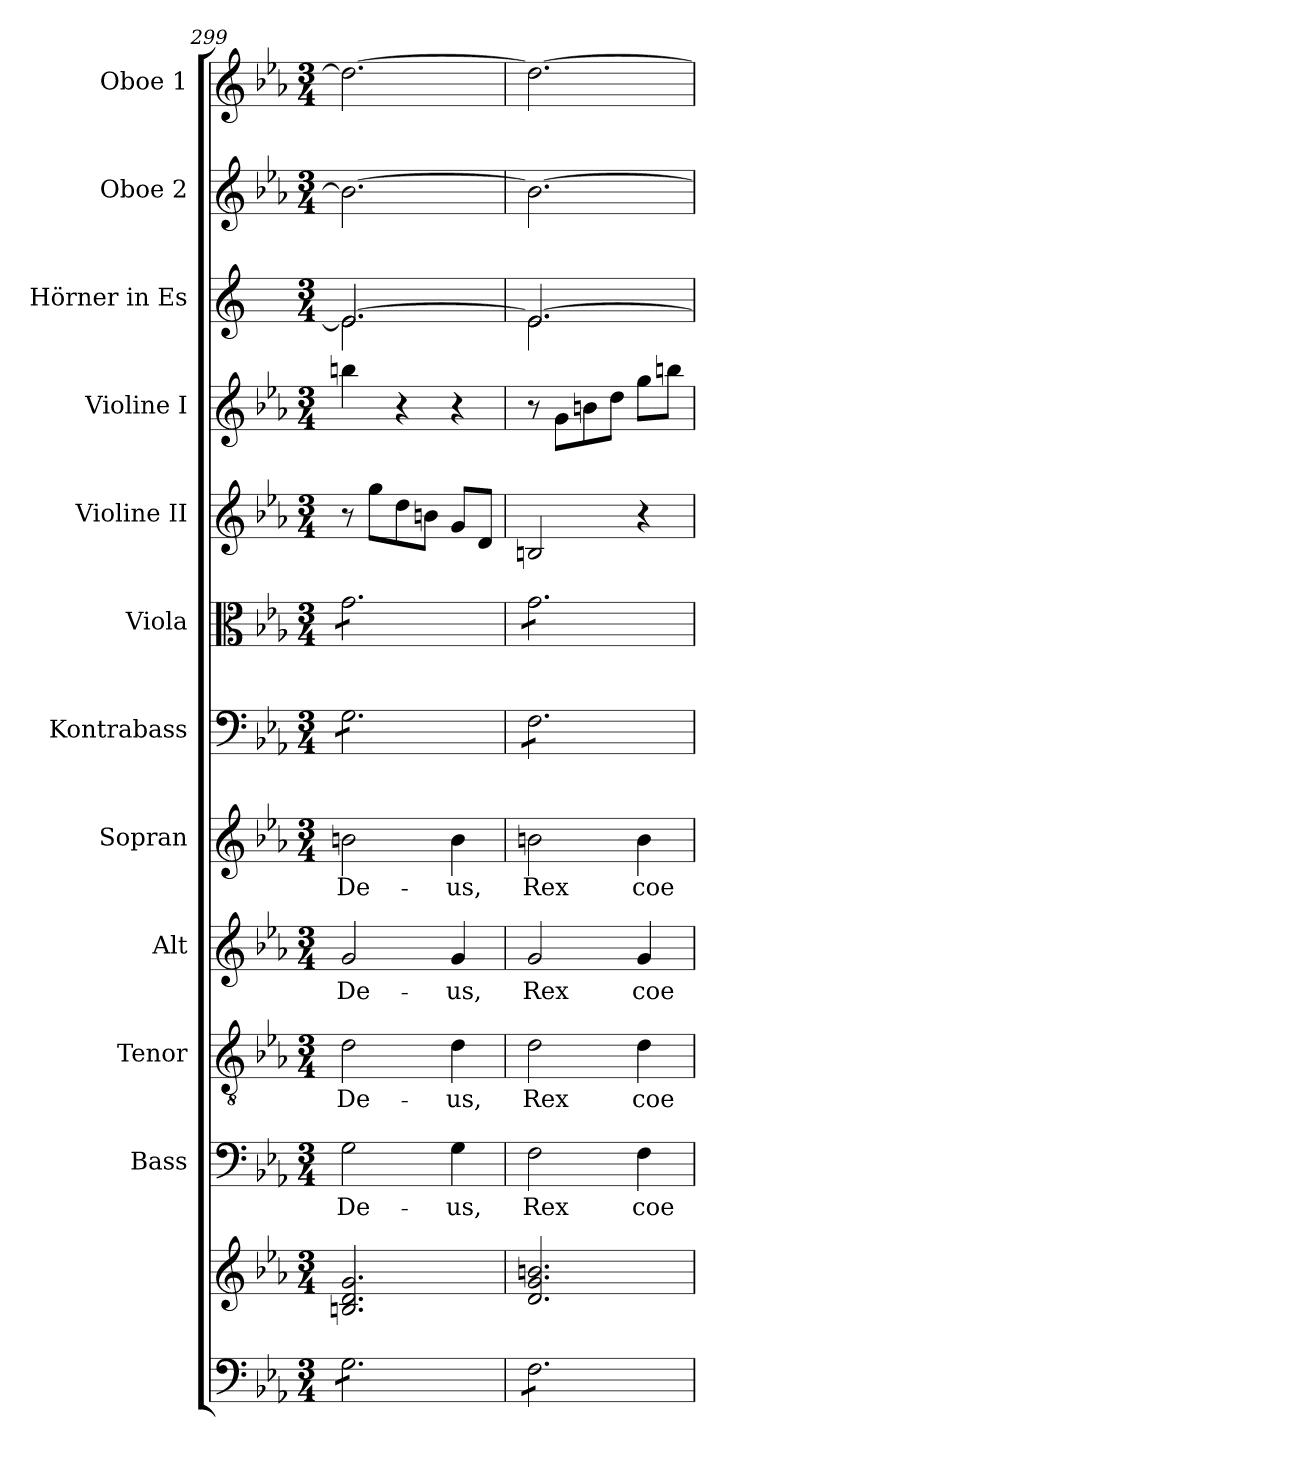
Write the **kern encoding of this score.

**kern	**kern	**kern	**text	**kern	**text	**kern	**text	**kern	**text	**kern	**kern	**kern	**kern	**kern	**kern	**kern
*part12	*part12	*part11	*part11	*part10	*part10	*part9	*part9	*part8	*part8	*part7	*part6	*part5	*part4	*part3	*part2	*part1
*staff13	*staff12	*staff11	*staff11	*staff10	*staff10	*staff9	*staff9	*staff8	*staff8	*staff7	*staff6	*staff5	*staff4	*staff3	*staff2	*staff1
*	*	*I"Bass	*	*I"Tenor	*	*I"Alt	*	*I"Sopran	*	*I"Kontrabass	*I"Viola	*I"Violine II	*I"Violine I	*I"Hörner in Es	*I"Oboe 2	*I"Oboe 1
*	*	*I'B.	*	*I'T.	*	*I'A.	*	*I'S.	*	*I'Kb.	*I'Vla.	*I'Vl. II	*I'Vl. I	*	*I'Ob. 2	*I'Ob. 1
!!LO:PB:g=z
*clefF4	*clefG2	*clefF4	*	*clefGv2	*	*clefG2	*	*clefG2	*	*clefF4	*clefC3	*clefG2	*clefG2	*clefG2	*clefG2	*clefG2
*	*	*	*	*	*	*	*	*	*	*ITrd7c12	*	*	*	*ITrd5c9	*	*
*k[b-e-a-]	*k[b-e-a-]	*k[b-e-a-]	*	*k[b-e-a-]	*	*k[b-e-a-]	*	*k[b-e-a-]	*	*k[b-e-a-]	*k[b-e-a-]	*k[b-e-a-]	*k[b-e-a-]	*k[b-e-a-]	*k[b-e-a-]	*k[b-e-a-]
*E-:	*E-:	*E-:	*	*E-:	*	*E-:	*	*E-:	*	*E-:	*E-:	*E-:	*E-:	*E-:	*E-:	*E-:
*M3/4	*M3/4	*M3/4	*	*M3/4	*	*M3/4	*	*M3/4	*	*M3/4	*M3/4	*M3/4	*M3/4	*M3/4	*M3/4	*M3/4
=299	=299	=299	=299	=299	=299	=299	=299	=299	=299	=299	=299	=299	=299	=299	=299	=299
!	!	!	!LO:LY:b	!	!LO:LY:b	!	!LO:LY:b	!	!LO:LY:b	!	!	!	!	!	!	!
*	*	*	*	*	*	*	*	*	*	*	*	*	*	*^	*	*
*tremolo	*	*	*	*	*	*	*	*	*	*	*	*	*	*	*	*	*
*	*	*	*	*	*	*	*	*	*	*tremolo	*	*	*	*	*	*	*
*	*	*	*	*	*	*	*	*	*	*	*tremolo	*	*	*	*	*	*
8G\L	2.Bn/ 2.d/ 2.g/	2G\	De-	2d\	De-	2g/	De-	2bn\	De-	8GG\L	8g\L	8r	4bbn\	2.G/_	2.G\	2.b\_	2.dd\_
8G\	.	.	.	.	.	.	.	.	.	8GG\	8g\	8gg\L	.	.	.	.	.
8G\	.	.	.	.	.	.	.	.	.	8GG\	8g\	8dd\	4r	.	.	.	.
8G\	.	.	.	.	.	.	.	.	.	8GG\	8g\	8bn\J	.	.	.	.	.
!	!	!	!LO:LY:b	!	!LO:LY:b	!	!LO:LY:b	!	!LO:LY:b	!	!	!	!	!	!	!	!
8G\	.	4G\	-us,	4d\	-us,	4g/	-us,	4b\	-us,	8GG\	8g\	8g/L	4r	.	.	.	.
8G\J	.	.	.	.	.	.	.	.	.	8GG\J	8g\J	8d/J	.	.	.	.	.
=300	=300	=300	=300	=300	=300	=300	=300	=300	=300	=300	=300	=300	=300	=300	=300	=300	=300
!	!	!	!LO:LY:b	!	!LO:LY:b	!	!LO:LY:b	!	!LO:LY:b	!	!	!	!	!	!	!	!
8F\L	2.d/ 2.g/ 2.bn/	2F\	Rex	2d\	Rex	2g/	Rex	2bn\	Rex	8FF\L	8g\L	2Bn/	8r	2.G/_	2.G\	2.b\_	2.dd\_
8F\	.	.	.	.	.	.	.	.	.	8FF\	8g\	.	8g\L	.	.	.	.
8F\	.	.	.	.	.	.	.	.	.	8FF\	8g\	.	8bn\	.	.	.	.
8F\	.	.	.	.	.	.	.	.	.	8FF\	8g\	.	8dd\J	.	.	.	.
!	!	!	!LO:LY:b	!	!LO:LY:b	!	!LO:LY:b	!	!LO:LY:b	!	!	!	!	!	!	!	!
8F\	.	4F\	coe-	4d\	coe-	4g/	coe-	4b\	coe-	8FF\	8g\	4r	8gg\L	.	.	.	.
8F\J	.	.	.	.	.	.	.	.	.	8FF\J	8g\J	.	8bbn\J	.	.	.	.
*	*	*	*	*	*	*	*	*	*	*	*Xtremolo	*	*	*	*	*	*
*	*	*	*	*	*	*	*	*	*	*Xtremolo	*	*	*	*	*	*	*
*Xtremolo	*	*	*	*	*	*	*	*	*	*	*	*	*	*	*	*	*
*	*	*	*	*	*	*	*	*	*	*	*	*	*	*v	*v	*	*
=	=	=	=	=	=	=	=	=	=	=	=	=	=	=	=	=
*-	*-	*-	*-	*-	*-	*-	*-	*-	*-	*-	*-	*-	*-	*-	*-	*-
